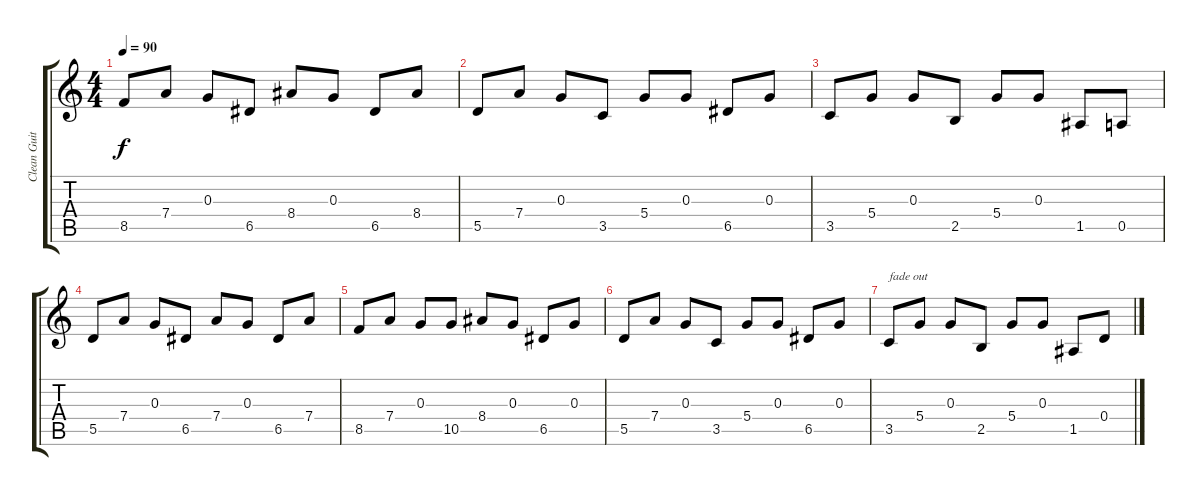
\track ("Clean Guitar" "Clean Guit") {instrument electricguitarclean}
\staff {score tabs}
\tuning (E4 B3 G3 D3 A2 E2) {hide}
\ts (4 4)
\tempo 90
\clef g2
\ks c
8.5.8{dy f} 7.4.8 0.3.8 6.5.8 8.4.8 0.3.8 6.5.8 8.4.8 |
5.5.8 7.4.8 0.3.8 3.5.8 5.4.8 0.3.8 6.5.8 0.3.8 |
3.5.8 5.4.8 0.3.8 2.5.8 5.4.8 0.3.8 1.5.8 0.5.8 |
5.5.8 7.4.8 0.3.8 6.5.8 7.4.8 0.3.8 6.5.8 7.4.8 |
8.5.8 7.4.8 0.3.8 10.5.8 8.4.8 0.3.8 6.5.8 0.3.8 |
5.5.8 7.4.8 0.3.8 3.5.8 5.4.8 0.3.8 6.5.8 0.3.8 |
3.5.8{txt "fade out"} 5.4.8 0.3.8 2.5.8 5.4.8 0.3.8 1.5.8 0.4.8
